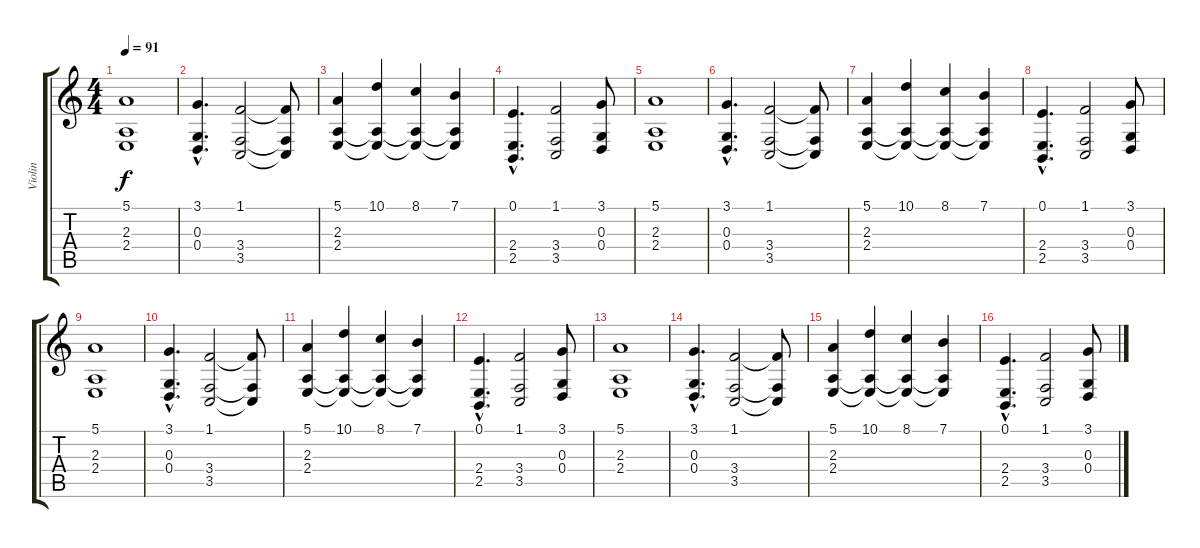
\track ("Violin" "Violin") {instrument violin}
\staff {score tabs}
\tuning (E4 B3 G3 D3 A2 E2) {hide}
\ts (4 4)
\tempo 91
\clef g2
\ks c
(5.1 2.3 2.4).1{dy f volume 16} |
(3.1{hac} 0.3{hac} 0.4{hac}).4{d} (1.1 3.4 3.5).2 (1.1{t} 3.4{t} 3.5{t}).8 |
(5.1 2.3 2.4).4 (10.1 2.3{t} 2.4{t}).4 (8.1 2.3{t} 2.4{t}).4 (7.1 2.3{t} 2.4{t}).4 |
(0.1{hac} 2.4{hac} 2.5{hac}).4{d} (1.1 3.4 3.5).2 (3.1 0.3 0.4).8 |
(5.1 2.3 2.4).1 |
(3.1{hac} 0.3{hac} 0.4{hac}).4{d} (1.1 3.4 3.5).2 (1.1{t} 3.4{t} 3.5{t}).8 |
(5.1 2.3 2.4).4 (10.1 2.3{t} 2.4{t}).4 (8.1 2.3{t} 2.4{t}).4 (7.1 2.3{t} 2.4{t}).4 |
(0.1{hac} 2.4{hac} 2.5{hac}).4{d} (1.1 3.4 3.5).2 (3.1 0.3 0.4).8 |
(5.1 2.3 2.4).1 |
(3.1{hac} 0.3{hac} 0.4{hac}).4{d} (1.1 3.4 3.5).2 (1.1{t} 3.4{t} 3.5{t}).8 |
(5.1 2.3 2.4).4 (10.1 2.3{t} 2.4{t}).4 (8.1 2.3{t} 2.4{t}).4 (7.1 2.3{t} 2.4{t}).4 |
(0.1{hac} 2.4{hac} 2.5{hac}).4{d} (1.1 3.4 3.5).2 (3.1 0.3 0.4).8 |
(5.1 2.3 2.4).1 |
(3.1{hac} 0.3{hac} 0.4{hac}).4{d} (1.1 3.4 3.5).2 (1.1{t} 3.4{t} 3.5{t}).8 |
(5.1 2.3 2.4).4 (10.1 2.3{t} 2.4{t}).4 (8.1 2.3{t} 2.4{t}).4 (7.1 2.3{t} 2.4{t}).4 |
(0.1{hac} 2.4{hac} 2.5{hac}).4{d} (1.1 3.4 3.5).2 (3.1 0.3 0.4).8
